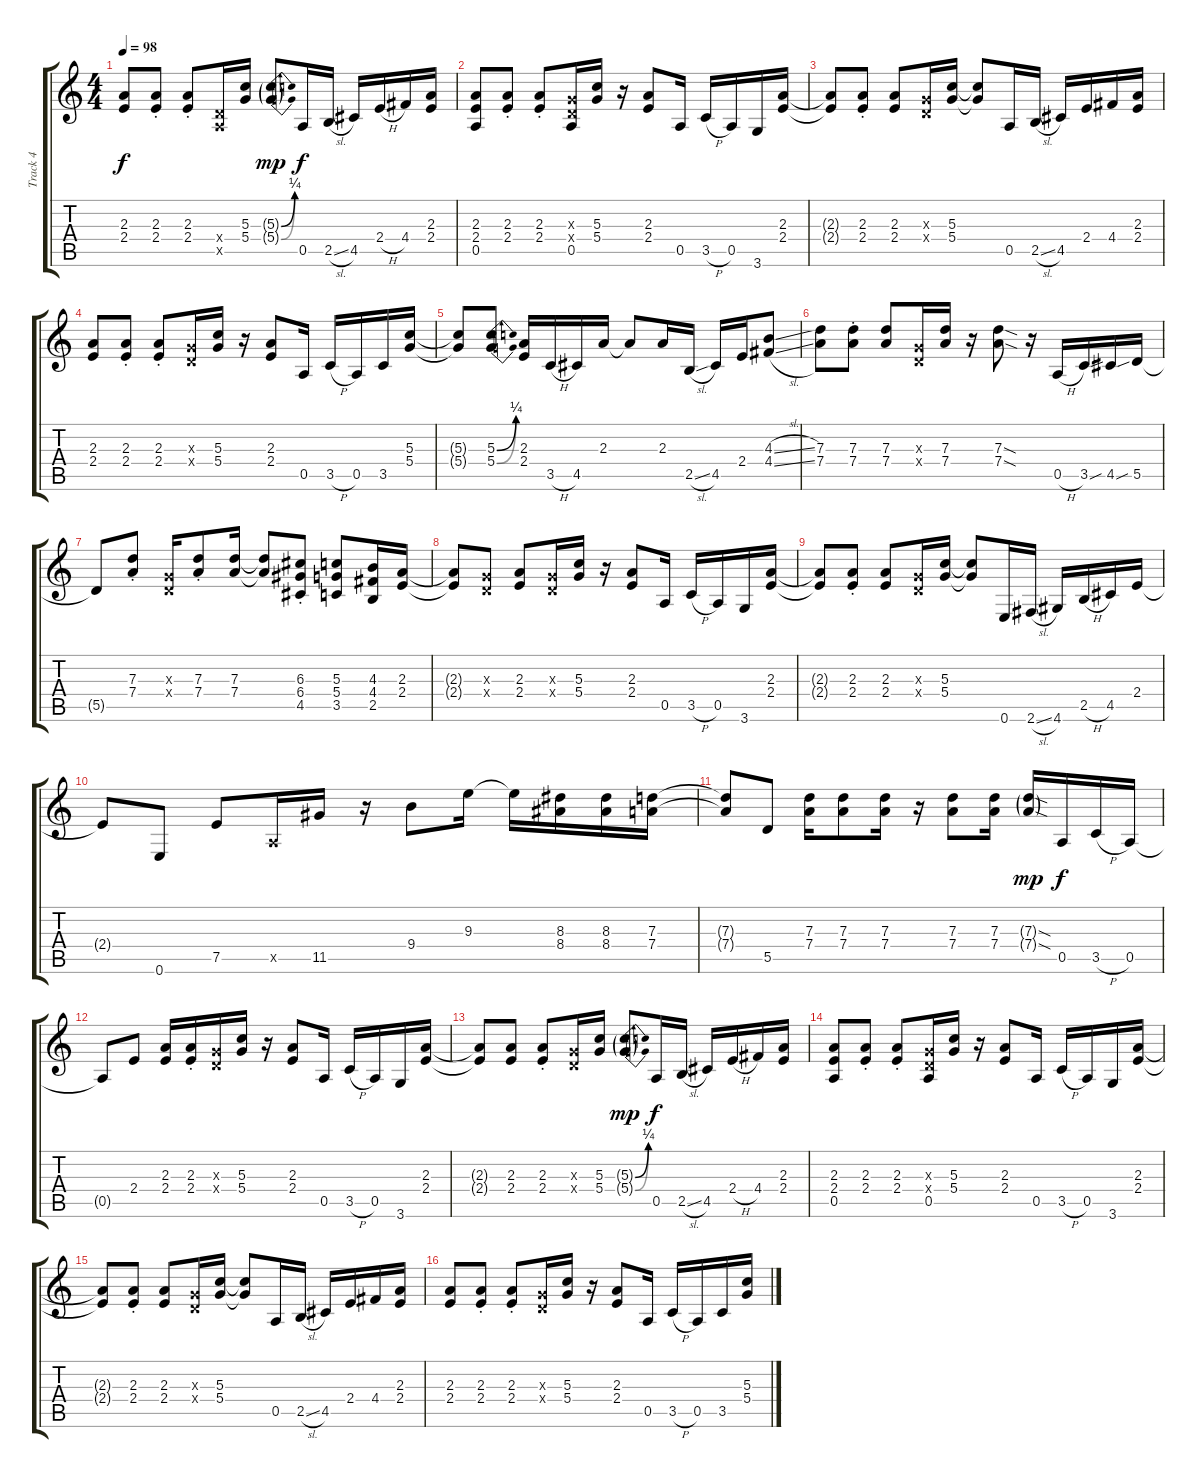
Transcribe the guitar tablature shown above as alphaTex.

\track ("Track 4" "Track 4") {instrument overdrivenguitar}
\staff {score tabs}
\tuning (E4 B3 G3 D3 A2 E2) {hide}
\ts (4 4)
\tempo 98
\clef g2
\ks c
(2.3{t} 2.4{t}).8{dy f} (2.3{st} 2.4{st}).8 (2.3{st} 2.4{st}).8 (0.4{x} 0.5{x}).16 (5.3 5.4).16 (5.3{be (bend 0 0 60 1) g} 5.4{be (bend 0 0 60 1) g}).8{dy mp} 0.5.16{dy f} 2.5{sl}.16 4.5.16 2.4{h}.16 4.4.16 (2.3 2.4).16 |
(2.3 2.4 0.5).8 (2.3{st} 2.4{st}).8 (2.3{st} 2.4{st}).8 (0.3{x} 0.4{x} 0.5).16 (5.3 5.4).16 r.16 (2.3 2.4).8 0.5.16 3.5{h}.16 0.5.16 3.6.16 (2.3 2.4).16 |
(2.3{t} 2.4{t}).8 (2.3{st} 2.4{st}).8 (2.3 2.4).8 (0.3{x} 0.4{x}).16 (5.3 5.4).16 (5.3{t} 5.4{t}).8 0.5.16 2.5{sl}.16 4.5.16 2.4.16 4.4.16 (2.3 2.4).16 |
(2.3 2.4).8 (2.3{st} 2.4{st}).8 (2.3{st} 2.4{st}).8 (0.3{x} 0.4{x}).16 (5.3 5.4).16 r.16 (2.3 2.4).8 0.5.16 3.5{h}.16 0.5.16 3.5.16 (5.3 5.4).16 |
(5.3{t} 5.4{t}).8 (5.3{be (bend 0 0 60 1)} 5.4{be (bend 0 0 60 1)}).8 (2.3 2.4).16 3.5{h}.16 4.5.16 2.3.16 2.3{t}.8 2.3.16 2.5{sl}.16 4.5.16 2.4.16 (4.3{sl} 4.4{sl}).8 |
(7.3 7.4).8 (7.3{st} 7.4{st}).8 (7.3 7.4).8 (0.3{x} 0.4{x}).16 (7.3 7.4).16 r.16 (7.3{sod} 7.4{sod}).8 r.16 0.5{h}.16 3.5{sou}.16 4.5{sou}.16 5.5.16 |
5.5{t}.8 (7.3{st} 7.4{st}).8 (0.3{x} 0.4{x}).16 (7.3{st} 7.4{st}).8 (7.3 7.4).16 (7.3{t} 7.4{t}).8 (6.3{st} 6.4{st} 4.5{st}).8 (5.3 5.4 3.5).8 (4.3 4.4 2.5).16 (2.3 2.4).16 |
(2.3{t} 2.4{t}).8 (0.3{x} 0.4{x}).8 (2.3 2.4).8 (0.3{x} 0.4{x}).16 (5.3 5.4).16 r.16 (2.3 2.4).8 0.5.16 3.5{h}.16 0.5.16 3.6.16 (2.3 2.4).16 |
(2.3{t} 2.4{t}).8 (2.3{st} 2.4{st}).8 (2.3 2.4).8 (0.3{x} 0.4{x}).16 (5.3 5.4).16 (5.3{t} 5.4{t}).8 0.6.16 2.6{sl}.16 4.6.16 2.5{h}.16 4.5.16 2.4.16 |
2.4{t}.8 0.6.8 7.5.8 0.5{x}.16 11.5.16 r.16 9.4.8 9.3.16 9.3{t}.16 (8.3 8.4).16 (8.3 8.4).16 (7.3 7.4).16 |
(7.3{t} 7.4{t}).8 5.5.8 (7.3 7.4).16 (7.3 7.4).8 (7.3 7.4).16 r.16 (7.3 7.4).8 (7.3 7.4).16 (7.3{sod g} 7.4{sod g}).16{dy mp} 0.5.16{dy f} 3.5{h}.16 0.5.16 |
0.5{t}.8 2.4.8 (2.3 2.4).16 (2.3{st} 2.4{st}).16 (0.3{x} 0.4{x}).16 (5.3 5.4).16 r.16 (2.3 2.4).8 0.5.16 3.5{h}.16 0.5.16 3.6.16 (2.3 2.4).16 |
(2.3{t} 2.4{t}).8 (2.3 2.4).8 (2.3{st} 2.4{st}).8 (0.3{x} 0.4{x}).16 (5.3 5.4).16 (5.3{be (bend 0 0 60 1) g} 5.4{be (bend 0 0 60 1) g}).8{dy mp} 0.5.16{dy f} 2.5{sl}.16 4.5.16 2.4{h}.16 4.4.16 (2.3 2.4).16 |
(2.3 2.4 0.5).8 (2.3{st} 2.4{st}).8 (2.3{st} 2.4{st}).8 (0.3{x} 0.4{x} 0.5).16 (5.3 5.4).16 r.16 (2.3 2.4).8 0.5.16 3.5{h}.16 0.5.16 3.6.16 (2.3 2.4).16 |
(2.3{t} 2.4{t}).8 (2.3{st} 2.4{st}).8 (2.3 2.4).8 (0.3{x} 0.4{x}).16 (5.3 5.4).16 (5.3{t} 5.4{t}).8 0.5.16 2.5{sl}.16 4.5.16 2.4.16 4.4.16 (2.3 2.4).16 |
(2.3 2.4).8 (2.3{st} 2.4{st}).8 (2.3{st} 2.4{st}).8 (0.3{x} 0.4{x}).16 (5.3 5.4).16 r.16 (2.3 2.4).8 0.5.16 3.5{h}.16 0.5.16 3.5.16 (5.3 5.4).16
